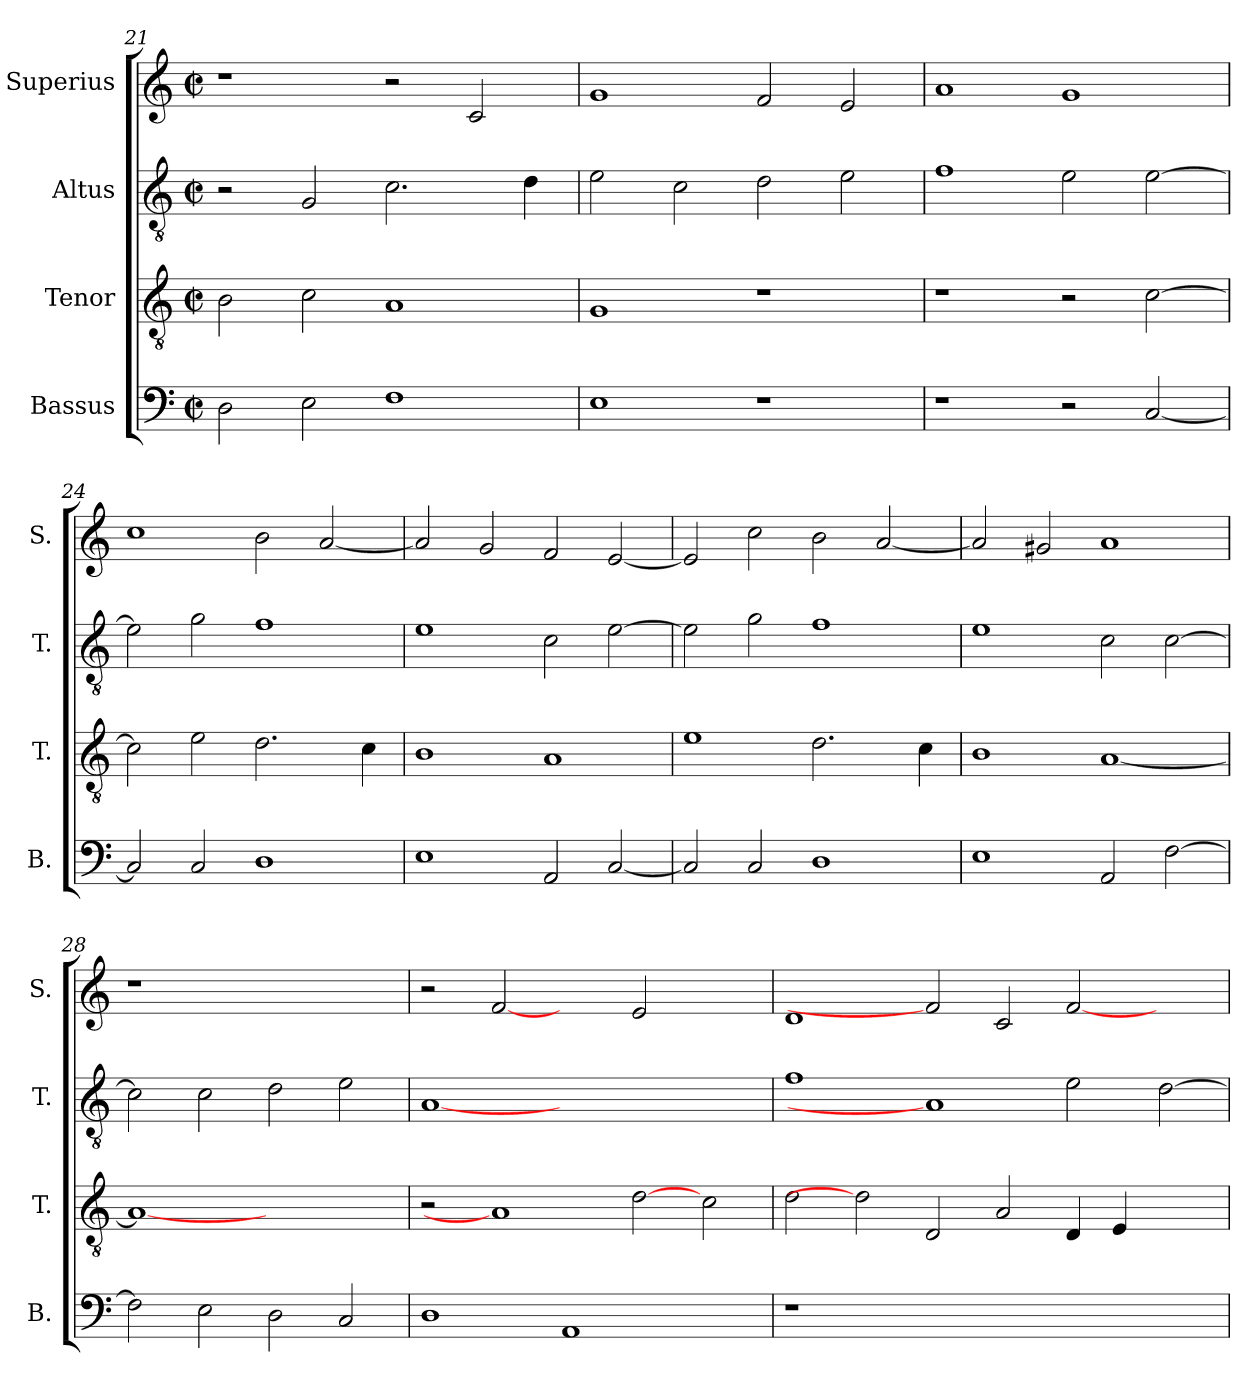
**kern	**kern	**kern	**kern
*part4	*part3	*part2	*part1
*staff4	*staff3	*staff2	*staff1
*I"Bassus	*I"Tenor	*I"Altus	*I"Superius
*I'B.	*I'T.	*I'T.	*I'S.
*clefF4	*clefGv2	*clefGv2	*clefG2
*	*ITrd7c12	*ITrd7c12	*
*k[]	*k[]	*k[]	*k[]
*C:	*C:	*C:	*C:
*M2/2	*M2/2	*M2/2	*M2/2
*met(c|)	*met(c|)	*met(c|)	*met(c|)
=21	=21	=21	=21
2Di\	2BBi\	2r	1r
2Ei\	2Ci\	2GGi/	.
1Fi	1AAi	2.Ci\	2r
.	.	.	2ci/
.	.	4Di\	.
=22	=22	=22	=22
1Ei	1GGi	2Ei\	1gi
.	.	2Ci\	.
1r	1r	2Di\	2fi/
.	.	2Ei\	2ei/
!!LO:PB:g=z
=23	=23	=23	=23
1r	1r	1Fi	1ai
2r	2r	2Ei\	1gi
[<2Ci/	[>2Ci\	[>2Ei\	.
=24	=24	=24	=24
2Ci/]	2Ci\]	2Ei\]	1cci
2Ci/	2Ei\	2Gi\	.
1Di	2.Di\	1Fi	2bi\
.	.	.	[<2ai/
.	4Ci\	.	.
=25	=25	=25	=25
1Ei	1BBi	1Ei	2ai/]
.	.	.	2gi/
2AAi/	1AAi	2Ci\	2fi/
[<2Ci/	.	[>2Ei\	[<2ei/
=26	=26	=26	=26
2Ci/]	1Ei	2Ei\]	2ei/]
2Ci/	.	2Gi\	2cci\
1Di	2.Di\	1Fi	2bi\
.	.	.	[<2ai/
.	4Ci\	.	.
=27	=27	=27	=27
1Ei	1BBi	1Ei	2ai/]
.	.	.	2g#Xi/
2AAi/	[<1AAi	2Ci\	1ai
[>2Fi\	.	[>2Ci\	.
!!LO:LB:g=z
=28	=28	=28	=28
!	!	!	!LO:N:vis=1
2Fi\]	1AAi_<	2Ci\]	1r
2Ei\	.	2Ci\	.
2Di\	1ryy	2Di\	1ryy
2Ci/	.	2Ei\	.
=29	=29	=29	=29
1Di	2r	[1AAi	2r
.	1AAi]	.	[2fi
1AAi	.	1.ryy	2ryy
.	[2Di	.	2ei/
2ryy	2Ci\	.	2ryy
=30	=30	=30	=30
!LO:N:vis=1	!	!	!
1r	2Di\	1Fi	1di
.	2Di]	.	.
0ryy	2DDi/	1AAi]	2fi]
.	2AAi/	.	2ci/
.	4DDi/	2Ei\	[<2fi/
.	4EEi/	.	.
.	2ryy	[>2Di\	2ryy
=	=	=	=
*-	*-	*-	*-
